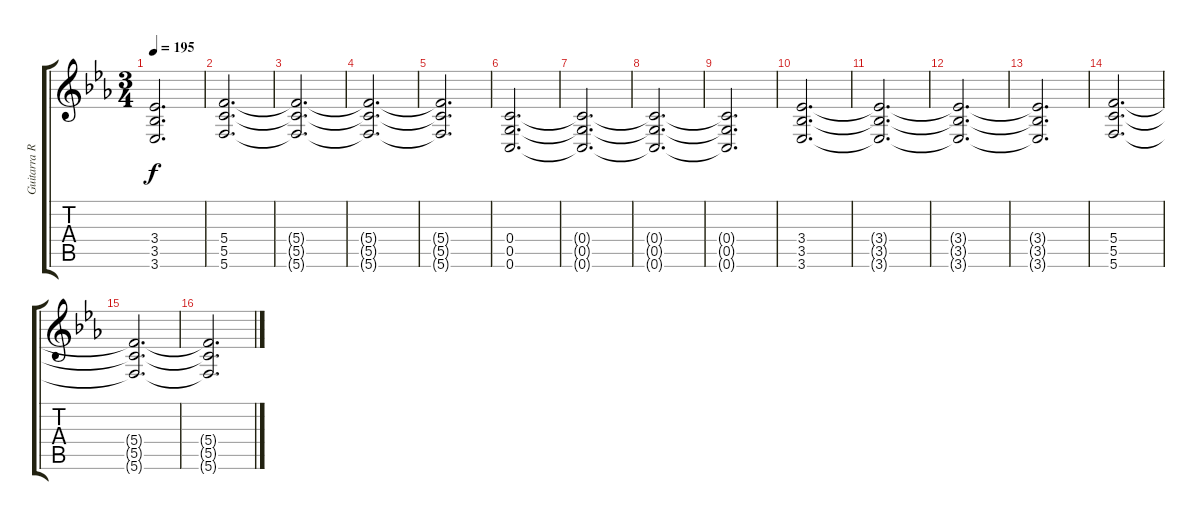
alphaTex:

\track ("Guitarra Rítmica" "Guitarra R") {instrument distortionguitar}
\staff {score tabs}
\tuning (D4 A3 F3 C3 G2 C2) {hide}
\ts (3 4)
\tempo 195
\clef g2
\ks eb
(3.4{t} 3.5{t} 3.6{t}).2{d dy f} |
(5.4 5.5 5.6).2{d} |
(5.4{t} 5.5{t} 5.6{t}).2{d} |
(5.4{t} 5.5{t} 5.6{t}).2{d} |
(5.4{t} 5.5{t} 5.6{t}).2{d} |
(0.4 0.5 0.6).2{d} |
(0.4{t} 0.5{t} 0.6{t}).2{d} |
(0.4{t} 0.5{t} 0.6{t}).2{d} |
(0.4{t} 0.5{t} 0.6{t}).2{d} |
(3.4 3.5 3.6).2{d} |
(3.4{t} 3.5{t} 3.6{t}).2{d} |
(3.4{t} 3.5{t} 3.6{t}).2{d} |
(3.4{t} 3.5{t} 3.6{t}).2{d} |
(5.4 5.5 5.6).2{d} |
(5.4{t} 5.5{t} 5.6{t}).2{d} |
(5.4{t} 5.5{t} 5.6{t}).2{d}
